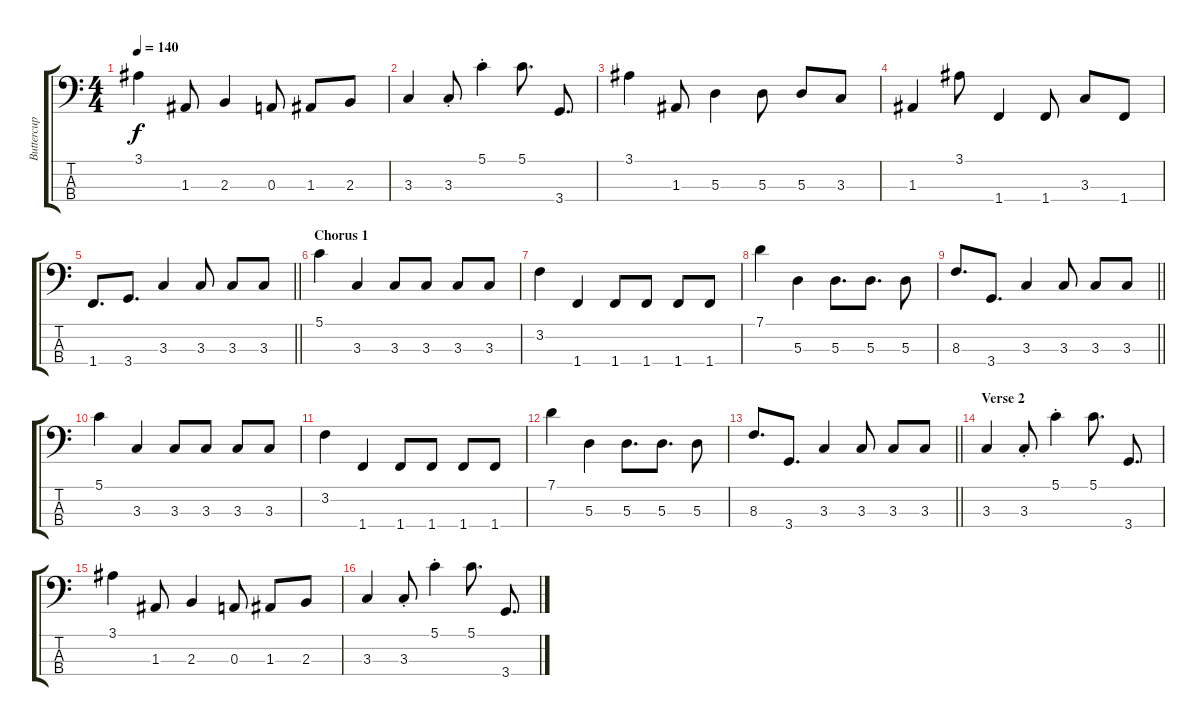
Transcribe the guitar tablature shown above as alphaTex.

\track ("Buttercup" "Buttercup") {instrument electricbassfinger}
\staff {score tabs}
\tuning (G2 D2 A1 E1) {hide}
\ts (4 4)
\tempo 140
\clef f4
\ks c
3.1.4{dy f} 1.3.8 2.3.4 0.3.8 1.3.8 2.3.8 |
3.3.4 3.3{st}.8 5.1{st}.4 5.1.8{d} 3.4.8{d} |
3.1.4 1.3.8 5.3.4 5.3.8 5.3.8 3.3.8 |
1.3.4 3.1.8 1.4.4 1.4.8 3.3.8 1.4.8 |
\barLineRight lightlight
1.4.8{d} 3.4.8{d} 3.3.4 3.3.8 3.3.8 3.3.8 |
\section ("" "Chorus 1")
5.1.4 3.3.4 3.3.8 3.3.8 3.3.8 3.3.8 |
3.2.4 1.4.4 1.4.8 1.4.8 1.4.8 1.4.8 |
7.1.4 5.3.4 5.3.8{d} 5.3.8{d} 5.3.8 |
\barLineRight lightlight
8.3.8{d} 3.4.8{d} 3.3.4 3.3.8 3.3.8 3.3.8 |
5.1.4 3.3.4 3.3.8 3.3.8 3.3.8 3.3.8 |
3.2.4 1.4.4 1.4.8 1.4.8 1.4.8 1.4.8 |
7.1.4 5.3.4 5.3.8{d} 5.3.8{d} 5.3.8 |
\barLineRight lightlight
8.3.8{d} 3.4.8{d} 3.3.4 3.3.8 3.3.8 3.3.8 |
\section ("" "Verse 2")
3.3.4 3.3{st}.8 5.1{st}.4 5.1.8{d} 3.4.8{d} |
3.1.4 1.3.8 2.3.4 0.3.8 1.3.8 2.3.8 |
3.3.4 3.3{st}.8 5.1{st}.4 5.1.8{d} 3.4.8{d}
